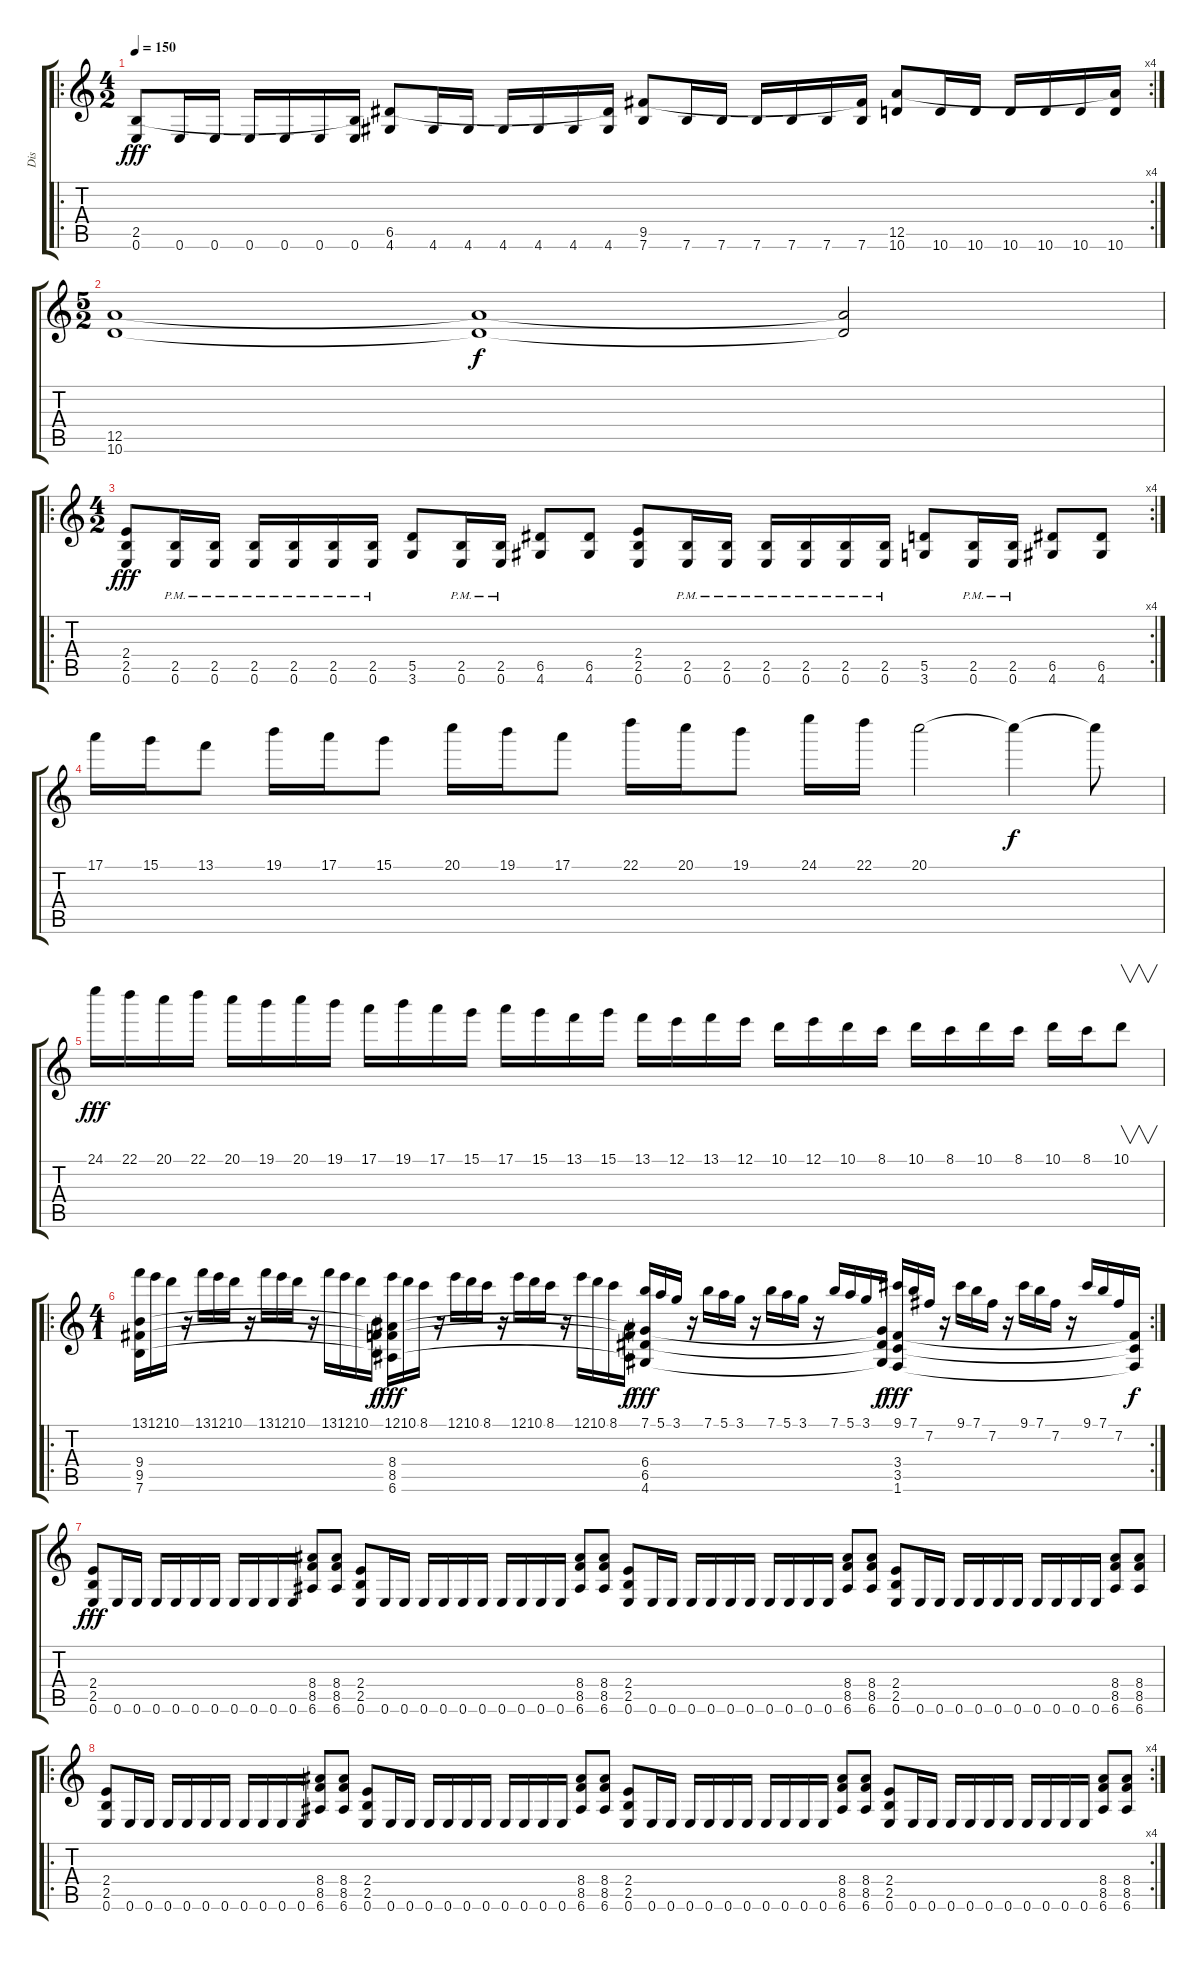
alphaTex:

\track ("Dis" "Dis") {instrument distortionguitar}
\staff {score tabs}
\tuning (E4 B3 G3 D3 A2 E2) {hide}
\ro
\rc 4
\ts (4 2)
\tempo 150
\clef g2
\ks c
(2.5 0.6).8{dy fff} 0.6.16 0.6.16 0.6.16 0.6.16 0.6.16 (2.5{t} 0.6).16 (6.5 4.6).8 4.6.16 4.6.16 4.6.16 4.6.16 4.6.16 (6.5{t} 4.6).16 (9.5 7.6).8 7.6.16 7.6.16 7.6.16 7.6.16 7.6.16 (9.5{t} 7.6).16 (12.5 10.6).8 10.6.16 10.6.16 10.6.16 10.6.16 10.6.16 (12.5{t} 10.6).16 |
\ts (5 2)
(12.5 10.6).1 (12.5{t} 10.6{t}).1{dy f} (12.5{t} 10.6{t}).2 |
\ro
\rc 4
\ts (4 2)
(2.4 2.5 0.6).8{dy fff} (2.5{pm} 0.6{pm}).16 (2.5{pm} 0.6{pm}).16 (2.5{pm} 0.6{pm}).16 (2.5{pm} 0.6{pm}).16 (2.5{pm} 0.6{pm}).16 (2.5{pm} 0.6{pm}).16 (5.5 3.6).8 (2.5{pm} 0.6{pm}).16 (2.5{pm} 0.6{pm}).16 (6.5 4.6).8 (6.5 4.6).8 (2.4 2.5 0.6).8 (2.5{pm} 0.6{pm}).16 (2.5{pm} 0.6{pm}).16 (2.5{pm} 0.6{pm}).16 (2.5{pm} 0.6{pm}).16 (2.5{pm} 0.6{pm}).16 (2.5{pm} 0.6{pm}).16 (5.5 3.6).8 (2.5{pm} 0.6{pm}).16 (2.5{pm} 0.6{pm}).16 (6.5 4.6).8 (6.5 4.6).8 |
17.1.16 15.1.16 13.1.8 19.1.16 17.1.16 15.1.8 20.1.16 19.1.16 17.1.8 22.1.16 20.1.16 19.1.8 24.1.16 22.1.16 20.1.2 20.1{t}.4{dy f} 20.1{t}.8 |
24.1.16{dy fff} 22.1.16 20.1.16 22.1.16 20.1.16 19.1.16 20.1.16 19.1.16 17.1.16 19.1.16 17.1.16 15.1.16 17.1.16 15.1.16 13.1.16 15.1.16 13.1.16 12.1.16 13.1.16 12.1.16 10.1.16 12.1.16 10.1.16 8.1.16 10.1.16 8.1.16 10.1.16 8.1.16 10.1.16 8.1.16 10.1.8{v} |
\ro
\rc 2
\ts (4 1)
(13.1 9.4 9.5 7.6).16 12.1.16 10.1.16 r.16 13.1.16 12.1.16 10.1.16 r.16 13.1.16 12.1.16 10.1.16 r.16 13.1.16 12.1.16 10.1.16 (9.4{t} 9.5{t} 7.6{t}).16{dy f} (12.1 8.4 8.5 6.6).16{dy fff} 10.1.16 8.1.16 r.16 12.1.16 10.1.16 8.1.16 r.16 12.1.16 10.1.16 8.1.16 r.16 12.1.16 10.1.16 8.1.16 (8.4{t} 8.5{t} 6.6{t}).16{dy f} (7.1 6.4 6.5 4.6).16{dy fff} 5.1.16 3.1.16 r.16 7.1.16 5.1.16 3.1.16 r.16 7.1.16 5.1.16 3.1.16 r.16 7.1.16 5.1.16 3.1.16 (6.4{t} 6.5{t} 4.6{t}).16{dy f} (9.1 3.4 3.5 1.6).16{dy fff} 7.1.16 7.2.16 r.16 9.1.16 7.1.16 7.2.16 r.16 9.1.16 7.1.16 7.2.16 r.16 9.1.16 7.1.16 7.2.16 (3.4{t} 3.5{t} 1.6{t}).16{dy f} |
(2.4 2.5 0.6).8{dy fff} 0.6.16 0.6.16 0.6.16 0.6.16 0.6.16 0.6.16 0.6.16 0.6.16 0.6.16 0.6.16 (8.4 8.5 6.6).8 (8.4 8.5 6.6).8 (2.4 2.5 0.6).8 0.6.16 0.6.16 0.6.16 0.6.16 0.6.16 0.6.16 0.6.16 0.6.16 0.6.16 0.6.16 (8.4 8.5 6.6).8 (8.4 8.5 6.6).8 (2.4 2.5 0.6).8 0.6.16 0.6.16 0.6.16 0.6.16 0.6.16 0.6.16 0.6.16 0.6.16 0.6.16 0.6.16 (8.4 8.5 6.6).8 (8.4 8.5 6.6).8 (2.4 2.5 0.6).8 0.6.16 0.6.16 0.6.16 0.6.16 0.6.16 0.6.16 0.6.16 0.6.16 0.6.16 0.6.16 (8.4 8.5 6.6).8 (8.4 8.5 6.6).8 |
\ro
\rc 4
(2.4 2.5 0.6).8 0.6.16 0.6.16 0.6.16 0.6.16 0.6.16 0.6.16 0.6.16 0.6.16 0.6.16 0.6.16 (8.4 8.5 6.6).8 (8.4 8.5 6.6).8 (2.4 2.5 0.6).8 0.6.16 0.6.16 0.6.16 0.6.16 0.6.16 0.6.16 0.6.16 0.6.16 0.6.16 0.6.16 (8.4 8.5 6.6).8 (8.4 8.5 6.6).8 (2.4 2.5 0.6).8 0.6.16 0.6.16 0.6.16 0.6.16 0.6.16 0.6.16 0.6.16 0.6.16 0.6.16 0.6.16 (8.4 8.5 6.6).8 (8.4 8.5 6.6).8 (2.4 2.5 0.6).8 0.6.16 0.6.16 0.6.16 0.6.16 0.6.16 0.6.16 0.6.16 0.6.16 0.6.16 0.6.16 (8.4 8.5 6.6).8 (8.4 8.5 6.6).8
